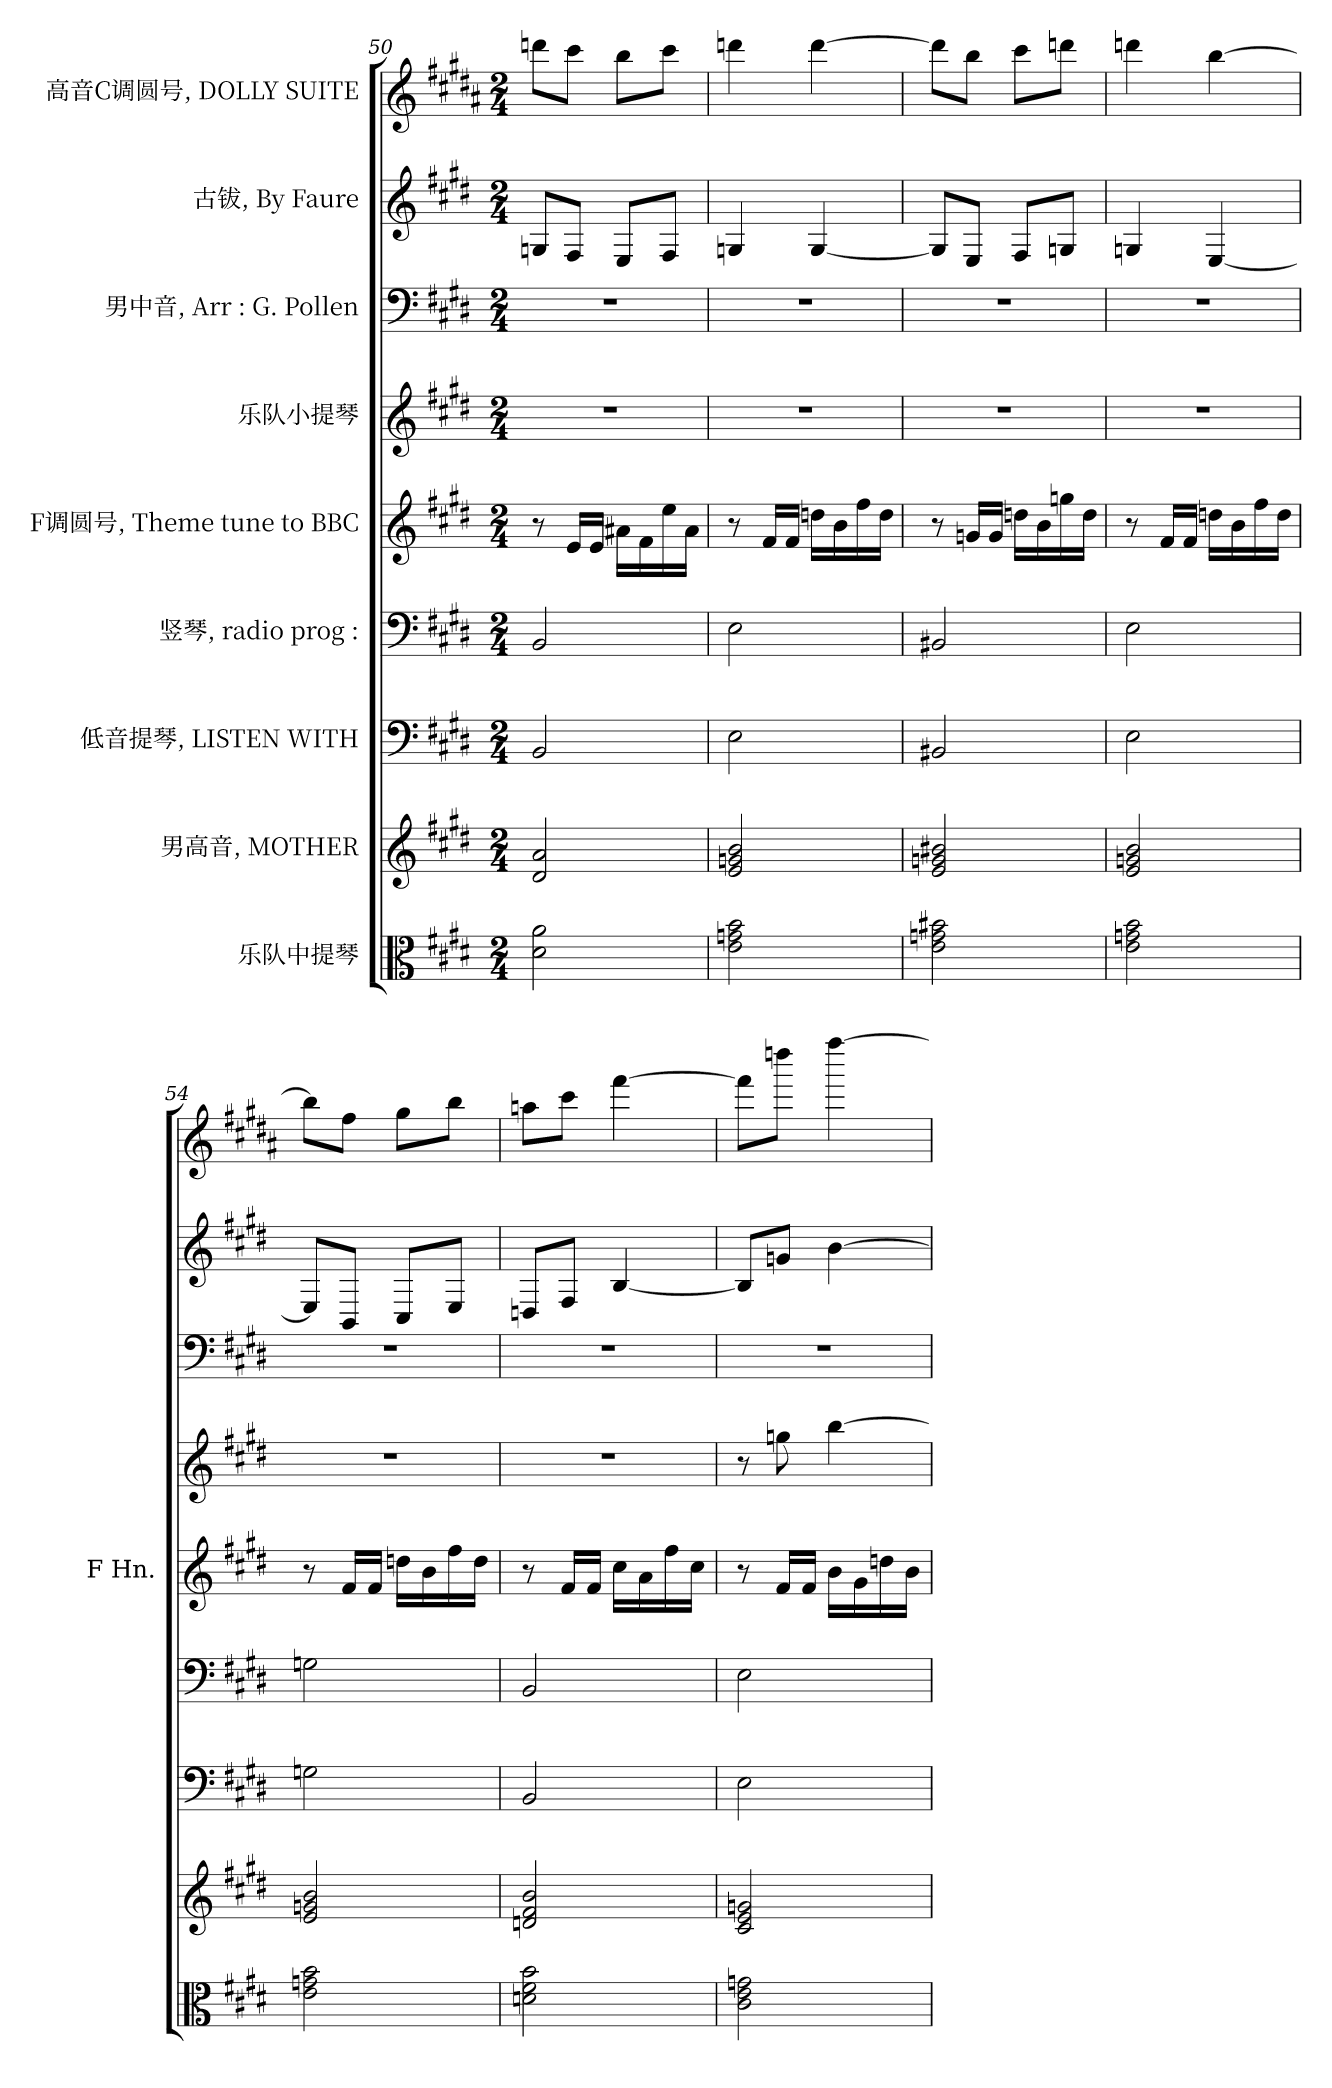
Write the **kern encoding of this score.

**kern	**kern	**kern	**kern	**kern	**kern	**kern	**kern	**kern
*part9	*part8	*part7	*part6	*part5	*part4	*part3	*part2	*part1
*staff9	*staff8	*staff7	*staff6	*staff5	*staff4	*staff3	*staff2	*staff1
*I"乐队中提琴	*I"男高音, MOTHER	*I"低音提琴, LISTEN WITH	*I"竖琴, radio prog :	*I"F调圆号, Theme tune to BBC	*I"乐队小提琴	*I"男中音, Arr : G. Pollen	*I"古钹, By Faure	*I"高音C调圆号, DOLLY SUITE
*	*	*	*	*I'F Hn.	*	*	*	*
*clefC3	*clefG2	*clefF4	*clefF4	*clefG2	*clefG2	*clefF4	*clefG2	*clefG2
*	*	*ITrd7c12	*	*ITrd4c7	*	*	*ITrd-14c-24	*ITrd4c7
*k[f#c#g#d#]	*k[f#c#g#d#]	*k[f#c#g#d#]	*k[f#c#g#d#]	*k[f#c#g#]	*k[f#c#g#d#]	*k[f#c#g#d#]	*k[f#c#g#d#]	*k[f#c#g#d#]
*M2/4	*M2/4	*M2/4	*M2/4	*M2/4	*M2/4	*M2/4	*M2/4	*M2/4
=50	=50	=50	=50	=50	=50	=50	=50	=50
2d#\ 2a\	2d#/ 2a/	2BBB/	2BB/	8r	2r	2r	8ggn/L	8ggn\L
.	.	.	.	16A/LL	.	.	8ff#/J	8ff#\J
.	.	.	.	16A/JJ	.	.	.	.
.	.	.	.	16d#X\LL	.	.	8ee/L	8ee\L
.	.	.	.	16B\	.	.	.	.
.	.	.	.	16a\	.	.	8ff#/J	8ff#\J
.	.	.	.	16d#\JJ	.	.	.	.
!!LO:PB:g=z
=51	=51	=51	=51	=51	=51	=51	=51	=51
2e\ 2gn\ 2b\	2e/ 2gn/ 2b/	2EE\	2E\	8r	2r	2r	4ggn/	4ggn\
.	.	.	.	16B/LL	.	.	.	.
.	.	.	.	16B/JJ	.	.	.	.
.	.	.	.	16gn\LL	.	.	[4gg/	[4gg\
.	.	.	.	16e\	.	.	.	.
.	.	.	.	16b\	.	.	.	.
.	.	.	.	16g\JJ	.	.	.	.
=52	=52	=52	=52	=52	=52	=52	=52	=52
2e\ 2gn\ 2b#X\	2e/ 2gn/ 2b#X/	2BBB#X/	2BB#X/	8r	2r	2r	8gg/L]	8gg\L]
.	.	.	.	16cn/LL	.	.	8ee/J	8ee\J
.	.	.	.	16c/JJ	.	.	.	.
.	.	.	.	16gn\LL	.	.	8ff#/L	8ff#\L
.	.	.	.	16e\	.	.	.	.
.	.	.	.	16ccn\	.	.	8ggn/J	8ggn\J
.	.	.	.	16g\JJ	.	.	.	.
=53	=53	=53	=53	=53	=53	=53	=53	=53
2e\ 2gn\ 2b\	2e/ 2gn/ 2b/	2EE\	2E\	8r	2r	2r	4ggn/	4ggn\
.	.	.	.	16B/LL	.	.	.	.
.	.	.	.	16B/JJ	.	.	.	.
.	.	.	.	16gn\LL	.	.	[4ee/	[4ee\
.	.	.	.	16e\	.	.	.	.
.	.	.	.	16b\	.	.	.	.
.	.	.	.	16g\JJ	.	.	.	.
=54	=54	=54	=54	=54	=54	=54	=54	=54
2e\ 2gn\ 2b\	2e/ 2gn/ 2b/	2GGn\	2Gn\	8r	2r	2r	8ee/L]	8ee\L]
.	.	.	.	16B/LL	.	.	8b/J	8b\J
.	.	.	.	16B/JJ	.	.	.	.
.	.	.	.	16gn\LL	.	.	8cc#/L	8cc#\L
.	.	.	.	16e\	.	.	.	.
.	.	.	.	16b\	.	.	8ee/J	8ee\J
.	.	.	.	16g\JJ	.	.	.	.
!!LO:PB:g=z
=55	=55	=55	=55	=55	=55	=55	=55	=55
2dn\ 2f#\ 2b\	2dn/ 2f#/ 2b/	2BBB/	2BB/	8r	2r	2r	8ddn/L	8ddn\L
.	.	.	.	16B/LL	.	.	8ff#/J	8ff#\J
.	.	.	.	16B/JJ	.	.	.	.
.	.	.	.	16f#\LL	.	.	[4bb/	[4bb\
.	.	.	.	16d\	.	.	.	.
.	.	.	.	16b\	.	.	.	.
.	.	.	.	16f#\JJ	.	.	.	.
=56	=56	=56	=56	=56	=56	=56	=56	=56
*	*	*	*	*	*	*	*	*MM56
2c#\ 2e\ 2gn\	2c#/ 2e/ 2gn/	2EE\	2E\	8r	8r	2r	8bb/L]	8bb\L]
.	.	.	.	16B/LL	8ggn\	.	8gggn/J	8gggn\J
.	.	.	.	16B/JJ	.	.	.	.
.	.	.	.	16e\LL	[4bb\	.	[4bbb\	[4bbb\
.	.	.	.	16c#\	.	.	.	.
.	.	.	.	16gn\	.	.	.	.
.	.	.	.	16e\JJ	.	.	.	.
=	=	=	=	=	=	=	=	=
*-	*-	*-	*-	*-	*-	*-	*-	*-
